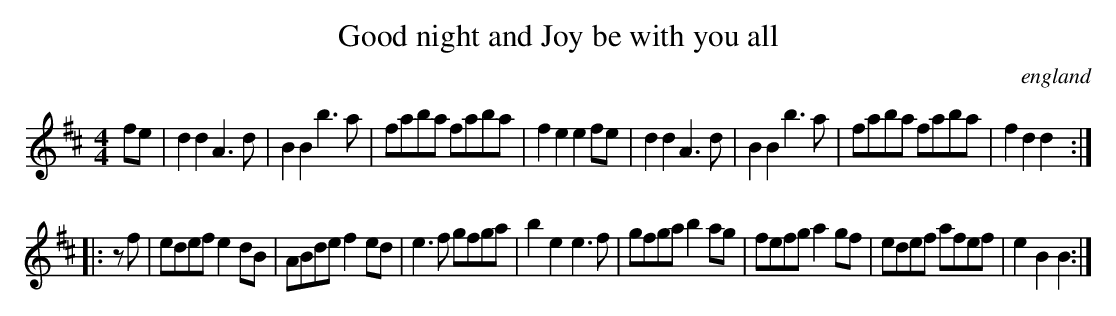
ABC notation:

X:1
T:Good night and Joy be with you all
O:england
M:4/4
L:1/8
K:D
fe | \
d2d2 A3d | B2B2 b3a | faba faba | f2e2 e2fe |\
d2d2 A3d | B2B2 b3a | faba faba | f2d2 d2 :|
|:zf |\
edef e2dB | ABde f2ed | e3f gfga | b2e2 e3f |\
gfga b2ag | fefg a2gf | edef afef | e2B2 B2 :|
